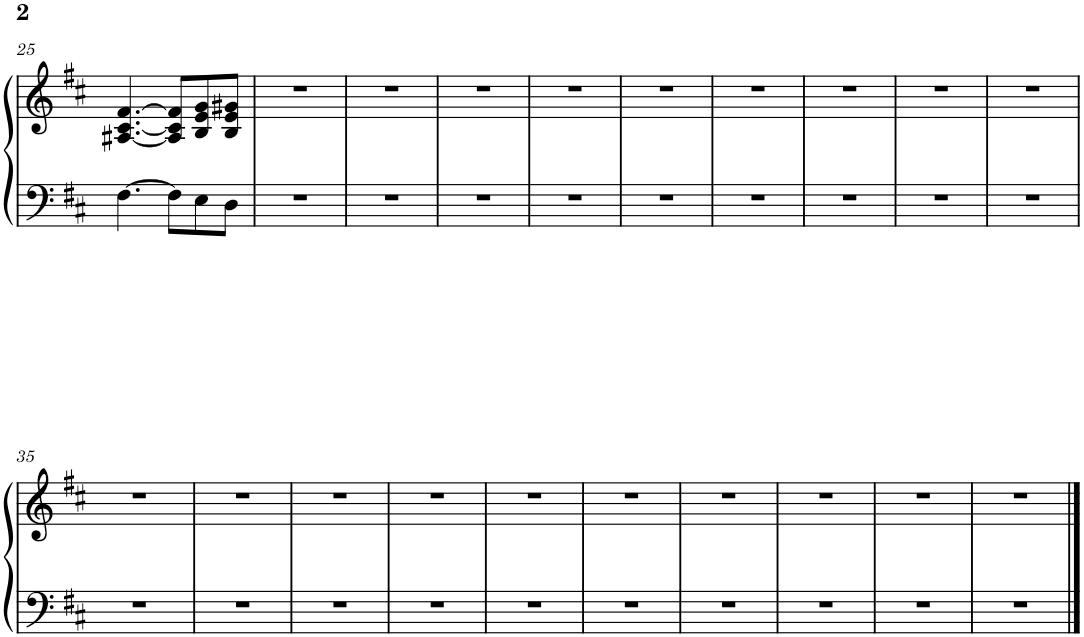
**kern	**kern
*part1	*part1
*staff2	*staff1
*I"Piano	*
*I'Pia.	*
!!LO:PB:g=z
*clefF4	*clefG2
*k[f#c#]	*k[f#c#]
*M6/8	*M6/8
=25	=25
[4.F#\	[4.A#X/ [4.c#/ [4.f#/
8F#\L]	8A#/] 8c#/] 8f#/]L
8E\	8B/ 8e/ 8g/
8D\J	8B/ 8e/ 8g#X/J
=26	=26
2.r	2.r
=27	=27
2.r	2.r
=28	=28
2.r	2.r
=29	=29
2.r	2.r
=30	=30
2.r	2.r
=31	=31
2.r	2.r
=32	=32
2.r	2.r
=33	=33
2.r	2.r
=34	=34
2.r	2.r
!!LO:LB:g=z
=35	=35
2.r	2.r
=36	=36
2.r	2.r
=37	=37
2.r	2.r
=38	=38
2.r	2.r
=39	=39
2.r	2.r
=40	=40
2.r	2.r
=41	=41
2.r	2.r
=42	=42
2.r	2.r
=43	=43
2.r	2.r
=44	=44
2.r	2.r
==	==
*-	*-
